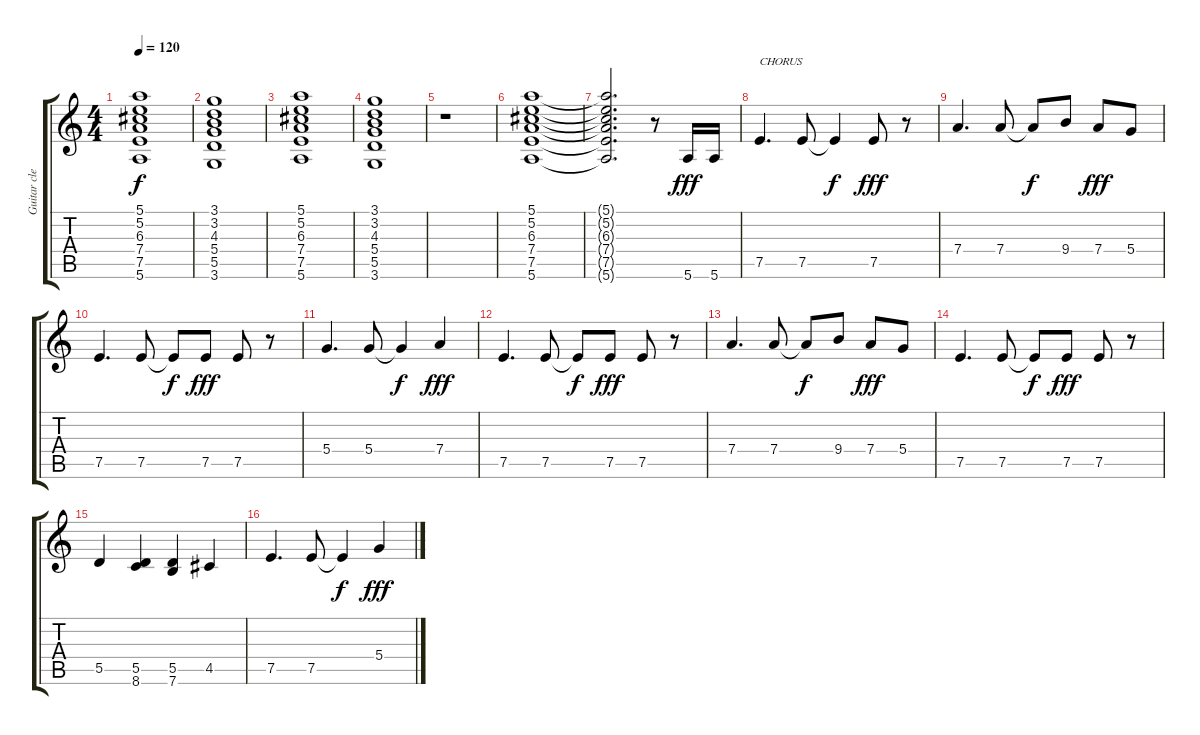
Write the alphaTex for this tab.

\track ("Guitar clean" "Guitar cle") {instrument electricguitarclean}
\staff {score tabs}
\tuning (E4 B3 G3 D3 A2 E2) {hide}
\ts (4 4)
\tempo 120
\clef g2
\ks c
(5.1 5.2 6.3 7.4 7.5 5.6).1{dy f} |
(3.1 3.2 4.3 5.4 5.5 3.6).1 |
(5.1 5.2 6.3 7.4 7.5 5.6).1 |
(3.1 3.2 4.3 5.4 5.5 3.6).1 |
r.1 |
(5.1 5.2 6.3 7.4 7.5 5.6).1 |
(5.1{t} 5.2{t} 6.3{t} 7.4{t} 7.5{t} 5.6{t}).2{d} r.8 5.6.16{dy fff} 5.6.16 |
7.5.4{d txt "CHORUS"} 7.5.8 7.5{t}.4{dy f} 7.5.8{dy fff} r.8 |
7.4.4{d} 7.4.8 7.4{t}.8{dy f} 9.4.8 7.4.8{dy fff} 5.4.8 |
7.5.4{d} 7.5.8 7.5{t}.8{dy f} 7.5.8{dy fff} 7.5.8 r.8 |
5.4.4{d} 5.4.8 5.4{t}.4{dy f} 7.4.4{dy fff} |
7.5.4{d} 7.5.8 7.5{t}.8{dy f} 7.5.8{dy fff} 7.5.8 r.8 |
7.4.4{d} 7.4.8 7.4{t}.8{dy f} 9.4.8 7.4.8{dy fff} 5.4.8 |
7.5.4{d} 7.5.8 7.5{t}.8{dy f} 7.5.8{dy fff} 7.5.8 r.8 |
5.5.4 (5.5 8.6).4 (5.5 7.6).4 4.5.4 |
7.5.4{d} 7.5.8 7.5{t}.4{dy f} 5.4.4{dy fff}
